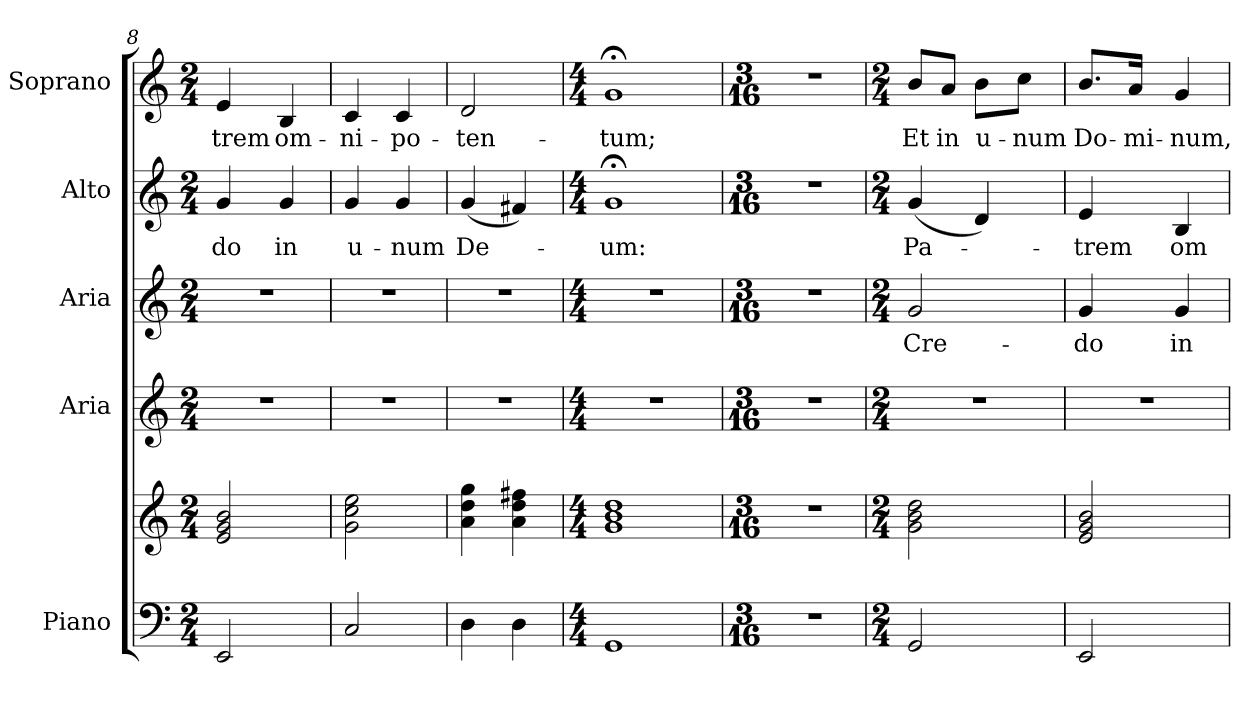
**kern	**kern	**kern	**kern	**text	**kern	**text	**kern	**text
*part5	*part5	*part4	*part3	*part3	*part2	*part2	*part1	*part1
*staff6	*staff5	*staff4	*staff3	*staff3	*staff2	*staff2	*staff1	*staff1
*I"Piano	*	*I"Aria	*I"Aria	*	*I"Alto	*	*I"Soprano	*
*I'Pno.	*	*	*	*	*I'A.	*	*I'S.	*
*clefF4	*clefG2	*clefG2	*clefG2	*	*clefG2	*	*clefG2	*
*k[]	*k[]	*k[]	*k[]	*	*k[]	*	*k[]	*
*C:	*C:	*C:	*C:	*	*C:	*	*C:	*
*M2/4	*M2/4	*M2/4	*M2/4	*	*M2/4	*	*M2/4	*
=8	=8	=8	=8	=8	=8	=8	=8	=8
!	!	!LO:N:vis=1	!LO:N:vis=1	!	!	!	!	!
!	!	!	!	!	!	!LO:LY:b:color=#000000	!	!
!	!	!	!	!	!	!	!	!LO:LY:b:color=#000000
2EEi/	2ei/ 2gi 2bi	2r	2r	.	4gi/	-do	4ei/	-trem
!	!	!	!	!	!	!LO:LY:b:color=#000000	!	!
!	!	!	!	!	!	!	!	!LO:LY:b:color=#000000
.	.	.	.	.	4gi/	in	4Bi/	om-
=9	=9	=9	=9	=9	=9	=9	=9	=9
!	!	!LO:N:vis=1	!LO:N:vis=1	!	!	!	!	!
!	!	!	!	!	!	!LO:LY:b:color=#000000	!	!
!	!	!	!	!	!	!	!	!LO:LY:b:color=#000000
2Ci/	2gi\ 2cci 2eei	2r	2r	.	4gi/	u-	4ci/	-ni-
!	!	!	!	!	!	!LO:LY:b:color=#000000	!	!
!	!	!	!	!	!	!	!	!LO:LY:b:color=#000000
.	.	.	.	.	4gi/	-num	4ci/	-po-
=10	=10	=10	=10	=10	=10	=10	=10	=10
!	!	!LO:N:vis=1	!LO:N:vis=1	!	!	!	!	!
!	!	!	!	!	!	!LO:LY:b:color=#000000	!	!
!	!	!	!	!	!	!	!	!LO:LY:b:color=#000000
4Di\	4ai\ 4ddi 4ggi	2r	2r	.	(4gi/	De-	2di/	-ten-
4Di\	4ai\ 4ddi 4ff#Xi	.	.	.	4f#Xi/)	.	.	.
!!LO:PB:g=z
=11	=11	=11	=11	=11	=11	=11	=11	=11
*M4/4	*M4/4	*M4/4	*M4/4	*	*M4/4	*	*M4/4	*
!	!	!	!	!	!	!LO:LY:b:color=#000000	!	!
!	!	!	!	!	!	!	!	!LO:LY:b:color=#000000
1GGi	1gi 1bi 1ddi	1r	1r	.	1g;i	-um:	1g;i	-tum;
=12	=12	=12	=12	=12	=12	=12	=12	=12
*M3/16	*M3/16	*M3/16	*M3/16	*	*M3/16	*	*M3/16	*
!LO:N:vis=1	!LO:N:vis=1	!LO:N:vis=1	!LO:N:vis=1	!	!LO:N:vis=1	!	!LO:N:vis=1	!
8.r	8.r	8.r	8.r	.	8.r	.	8.r	.
=13	=13	=13	=13	=13	=13	=13	=13	=13
*M2/4	*M2/4	*M2/4	*M2/4	*	*M2/4	*	*M2/4	*
!	!	!LO:N:vis=1	!	!	!	!	!	!
!	!	!	!	!LO:LY:b:color=#000000	!	!	!	!
!	!	!	!	!	!	!LO:LY:b:color=#000000	!	!
!	!	!	!	!	!	!	!	!LO:LY:b:color=#000000
2GGi/	2gi\ 2bi 2ddi	2r	2gi/	Cre-	(4gi/	Pa-	8bi/L	Et
!	!	!	!	!	!	!	!	!LO:LY:b:color=#000000
.	.	.	.	.	.	.	8ai/J	in
!	!	!	!	!	!	!	!	!LO:LY:b:color=#000000
.	.	.	.	.	4di/)	.	8bi\L	u-
!	!	!	!	!	!	!	!	!LO:LY:b:color=#000000
.	.	.	.	.	.	.	8cci\J	-num
=14	=14	=14	=14	=14	=14	=14	=14	=14
!	!	!LO:N:vis=1	!	!	!	!	!	!
!	!	!	!	!LO:LY:b:color=#000000	!	!	!	!
!	!	!	!	!	!	!LO:LY:b:color=#000000	!	!
!	!	!	!	!	!	!	!	!LO:LY:b:color=#000000
2EEi/	2ei/ 2gi 2bi	2r	4gi/	-do	4ei/	-trem	8.bi/L	Do-
!	!	!	!	!	!	!	!	!LO:LY:b:color=#000000
.	.	.	.	.	.	.	16ai/Jk	-mi-
!	!	!	!	!LO:LY:b:color=#000000	!	!	!	!
!	!	!	!	!	!	!LO:LY:b:color=#000000	!	!
!	!	!	!	!	!	!	!	!LO:LY:b:color=#000000
.	.	.	4gi/	in	4Bi/	om-	4gi/	-num,
=	=	=	=	=	=	=	=	=
*-	*-	*-	*-	*-	*-	*-	*-	*-
